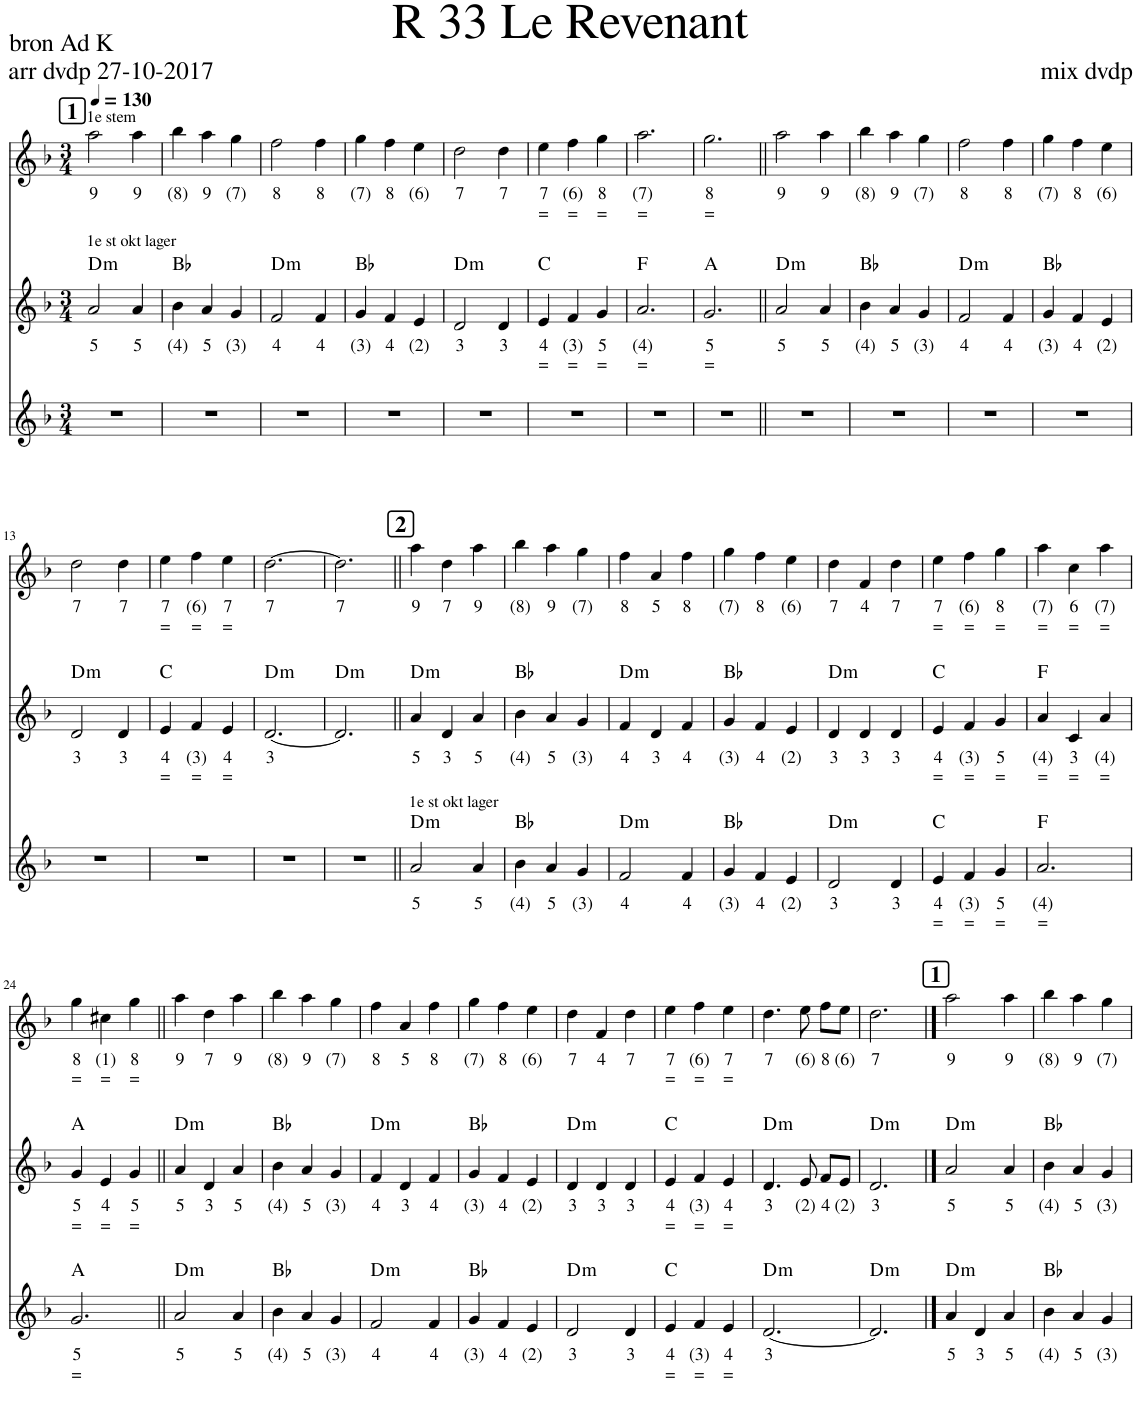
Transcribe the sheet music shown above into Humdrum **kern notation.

**kern	**text	**text	**kern	**text	**text	**harte	**kern	**text	**text
*part3	*part3	*part3	*part2	*part2	*part2	*part2	*part1	*part1	*part1
*staff3	*staff3	*staff3	*staff2	*staff2	*staff2	*	*staff1	*staff1	*staff1
*I"Stem	*	*	*I"Stem	*	*	*	*I"Stem	*	*
*clefG2	*	*	*clefG2	*	*	*	*clefG2	*	*
*k[b-]	*	*	*k[b-]	*	*	*	*k[b-]	*	*
*M3/4	*	*	*M3/4	*	*	*	*M3/4	*	*
*MM130	*	*	*MM130	*	*	*	*MM130	*	*
!!LO:REH:place=s1:a:B:cj:fs=14:t=1
=1	=1	=1	=1	=1	=1	=1	=1	=1	=1
!	!	!	!	!	!	!	!LO:TX:a:t=1e stem	!	!
!	!	!	!LO:TX:a:t=1e st okt lager	!	!	!	!	!	!
!	!	!	!	!LO:LY:b	!	!LO:H:kt=m	!	!LO:LY:b	!
2.r	.	.	2a/	5	.	D:min	2aa\	9	.
!	!	!	!	!LO:LY:b	!	!	!	!LO:LY:b	!
.	.	.	4a/	5	.	.	4aa\	9	.
=2	=2	=2	=2	=2	=2	=2	=2	=2	=2
!	!	!	!	!LO:LY:b	!	!	!	!LO:LY:b	!
2.r	.	.	4b-\	(4)	.	Bb:maj	4bb-\	(8)	.
!	!	!	!	!LO:LY:b	!	!	!	!LO:LY:b	!
.	.	.	4a/	5	.	.	4aa\	9	.
!	!	!	!	!LO:LY:b	!	!	!	!LO:LY:b	!
.	.	.	4g/	(3)	.	.	4gg\	(7)	.
=3	=3	=3	=3	=3	=3	=3	=3	=3	=3
!	!	!	!	!LO:LY:b	!	!LO:H:kt=m	!	!LO:LY:b	!
2.r	.	.	2f/	4	.	D:min	2ff\	8	.
!	!	!	!	!LO:LY:b	!	!	!	!LO:LY:b	!
.	.	.	4f/	4	.	.	4ff\	8	.
=4	=4	=4	=4	=4	=4	=4	=4	=4	=4
!	!	!	!	!LO:LY:b	!	!	!	!LO:LY:b	!
2.r	.	.	4g/	(3)	.	Bb:maj	4gg\	(7)	.
!	!	!	!	!LO:LY:b	!	!	!	!LO:LY:b	!
.	.	.	4f/	4	.	.	4ff\	8	.
!	!	!	!	!LO:LY:b	!	!	!	!LO:LY:b	!
.	.	.	4e/	(2)	.	.	4ee\	(6)	.
=5	=5	=5	=5	=5	=5	=5	=5	=5	=5
!	!	!	!	!LO:LY:b	!	!LO:H:kt=m	!	!LO:LY:b	!
2.r	.	.	2d/	3	.	D:min	2dd\	7	.
!	!	!	!	!LO:LY:b	!	!	!	!LO:LY:b	!
.	.	.	4d/	3	.	.	4dd\	7	.
=6	=6	=6	=6	=6	=6	=6	=6	=6	=6
!	!	!	!	!LO:LY:b	!LO:LY:b	!	!	!LO:LY:b	!LO:LY:b
2.r	.	.	4e/	4	=	C:maj	4ee\	7	=
!	!	!	!	!LO:LY:b	!LO:LY:b	!	!	!LO:LY:b	!LO:LY:b
.	.	.	4f/	(3)	=	.	4ff\	(6)	=
!	!	!	!	!LO:LY:b	!LO:LY:b	!	!	!LO:LY:b	!LO:LY:b
.	.	.	4g/	5	=	.	4gg\	8	=
=7	=7	=7	=7	=7	=7	=7	=7	=7	=7
!	!	!	!	!LO:LY:b	!LO:LY:b	!	!	!LO:LY:b	!LO:LY:b
2.r	.	.	2.a/	(4)	=	F:maj	2.aa\	(7)	=
=8	=8	=8	=8	=8	=8	=8	=8	=8	=8
!	!	!	!	!LO:LY:b	!LO:LY:b	!	!	!LO:LY:b	!LO:LY:b
2.r	.	.	2.g/	5	=	A:maj	2.gg\	8	=
=9||	=9||	=9||	=9||	=9||	=9||	=9||	=9||	=9||	=9||
!	!	!	!	!LO:LY:b	!	!LO:H:kt=m	!	!LO:LY:b	!
2.r	.	.	2a/	5	.	D:min	2aa\	9	.
!	!	!	!	!LO:LY:b	!	!	!	!LO:LY:b	!
.	.	.	4a/	5	.	.	4aa\	9	.
=10	=10	=10	=10	=10	=10	=10	=10	=10	=10
!	!	!	!	!LO:LY:b	!	!	!	!LO:LY:b	!
2.r	.	.	4b-\	(4)	.	Bb:maj	4bb-\	(8)	.
!	!	!	!	!LO:LY:b	!	!	!	!LO:LY:b	!
.	.	.	4a/	5	.	.	4aa\	9	.
!	!	!	!	!LO:LY:b	!	!	!	!LO:LY:b	!
.	.	.	4g/	(3)	.	.	4gg\	(7)	.
=11	=11	=11	=11	=11	=11	=11	=11	=11	=11
!	!	!	!	!LO:LY:b	!	!LO:H:kt=m	!	!LO:LY:b	!
2.r	.	.	2f/	4	.	D:min	2ff\	8	.
!	!	!	!	!LO:LY:b	!	!	!	!LO:LY:b	!
.	.	.	4f/	4	.	.	4ff\	8	.
=12	=12	=12	=12	=12	=12	=12	=12	=12	=12
!	!	!	!	!LO:LY:b	!	!	!	!LO:LY:b	!
2.r	.	.	4g/	(3)	.	Bb:maj	4gg\	(7)	.
!	!	!	!	!LO:LY:b	!	!	!	!LO:LY:b	!
.	.	.	4f/	4	.	.	4ff\	8	.
!	!	!	!	!LO:LY:b	!	!	!	!LO:LY:b	!
.	.	.	4e/	(2)	.	.	4ee\	(6)	.
!!LO:LB:g=z
=13	=13	=13	=13	=13	=13	=13	=13	=13	=13
!	!	!	!	!LO:LY:b	!	!LO:H:kt=m	!	!LO:LY:b	!
2.r	.	.	2d/	3	.	D:min	2dd\	7	.
!	!	!	!	!LO:LY:b	!	!	!	!LO:LY:b	!
.	.	.	4d/	3	.	.	4dd\	7	.
=14	=14	=14	=14	=14	=14	=14	=14	=14	=14
!	!	!	!	!LO:LY:b	!LO:LY:b	!	!	!LO:LY:b	!LO:LY:b
2.r	.	.	4e/	4	=	C:maj	4ee\	7	=
!	!	!	!	!LO:LY:b	!LO:LY:b	!	!	!LO:LY:b	!LO:LY:b
.	.	.	4f/	(3)	=	.	4ff\	(6)	=
!	!	!	!	!LO:LY:b	!LO:LY:b	!	!	!LO:LY:b	!LO:LY:b
.	.	.	4e/	4	=	.	4ee\	7	=
=15	=15	=15	=15	=15	=15	=15	=15	=15	=15
!	!	!	!	!LO:LY:b	!	!LO:H:kt=m	!	!LO:LY:b	!
2.r	.	.	[2.d/	3	.	D:min	[2.dd\	7	.
=16	=16	=16	=16	=16	=16	=16	=16	=16	=16
!	!	!	!	!	!	!LO:H:kt=m	!	!LO:LY:b	!
2.r	.	.	2.d/]	.	.	D:min	2.dd\]	7	.
!!LO:REH:place=s1:a:B:cj:fs=14:t=2
=17||	=17||	=17||	=17||	=17||	=17||	=17||	=17||	=17||	=17||
!LO:TX:a:t=1e st okt lager	!	!	!	!	!	!	!	!	!
!	!LO:LY:b	!	!	!LO:LY:b	!	!LO:H:kt=m	!	!LO:LY:b	!
2a/	5	.	4a/	5	.	D:min	4aa\	9	.
!	!	!	!	!LO:LY:b	!	!	!	!LO:LY:b	!
.	.	.	4d/	3	.	.	4dd\	7	.
!	!LO:LY:b	!	!	!LO:LY:b	!	!	!	!LO:LY:b	!
4a/	5	.	4a/	5	.	.	4aa\	9	.
=18	=18	=18	=18	=18	=18	=18	=18	=18	=18
!	!LO:LY:b	!	!	!LO:LY:b	!	!	!	!LO:LY:b	!
4b-\	(4)	.	4b-\	(4)	.	Bb:maj	4bb-\	(8)	.
!	!LO:LY:b	!	!	!LO:LY:b	!	!	!	!LO:LY:b	!
4a/	5	.	4a/	5	.	.	4aa\	9	.
!	!LO:LY:b	!	!	!LO:LY:b	!	!	!	!LO:LY:b	!
4g/	(3)	.	4g/	(3)	.	.	4gg\	(7)	.
=19	=19	=19	=19	=19	=19	=19	=19	=19	=19
!	!LO:LY:b	!	!	!LO:LY:b	!	!LO:H:kt=m	!	!LO:LY:b	!
2f/	4	.	4f/	4	.	D:min	4ff\	8	.
!	!	!	!	!LO:LY:b	!	!	!	!LO:LY:b	!
.	.	.	4d/	3	.	.	4a/	5	.
!	!LO:LY:b	!	!	!LO:LY:b	!	!	!	!LO:LY:b	!
4f/	4	.	4f/	4	.	.	4ff\	8	.
=20	=20	=20	=20	=20	=20	=20	=20	=20	=20
!	!LO:LY:b	!	!	!LO:LY:b	!	!	!	!LO:LY:b	!
4g/	(3)	.	4g/	(3)	.	Bb:maj	4gg\	(7)	.
!	!LO:LY:b	!	!	!LO:LY:b	!	!	!	!LO:LY:b	!
4f/	4	.	4f/	4	.	.	4ff\	8	.
!	!LO:LY:b	!	!	!LO:LY:b	!	!	!	!LO:LY:b	!
4e/	(2)	.	4e/	(2)	.	.	4ee\	(6)	.
=21	=21	=21	=21	=21	=21	=21	=21	=21	=21
!	!LO:LY:b	!	!	!LO:LY:b	!	!LO:H:kt=m	!	!LO:LY:b	!
2d/	3	.	4d/	3	.	D:min	4dd\	7	.
!	!	!	!	!LO:LY:b	!	!	!	!LO:LY:b	!
.	.	.	4d/	3	.	.	4f/	4	.
!	!LO:LY:b	!	!	!LO:LY:b	!	!	!	!LO:LY:b	!
4d/	3	.	4d/	3	.	.	4dd\	7	.
=22	=22	=22	=22	=22	=22	=22	=22	=22	=22
!	!LO:LY:b	!LO:LY:b	!	!LO:LY:b	!LO:LY:b	!	!	!LO:LY:b	!LO:LY:b
4e/	4	=	4e/	4	=	C:maj	4ee\	7	=
!	!LO:LY:b	!LO:LY:b	!	!LO:LY:b	!LO:LY:b	!	!	!LO:LY:b	!LO:LY:b
4f/	(3)	=	4f/	(3)	=	.	4ff\	(6)	=
!	!LO:LY:b	!LO:LY:b	!	!LO:LY:b	!LO:LY:b	!	!	!LO:LY:b	!LO:LY:b
4g/	5	=	4g/	5	=	.	4gg\	8	=
=23	=23	=23	=23	=23	=23	=23	=23	=23	=23
!	!LO:LY:b	!LO:LY:b	!	!LO:LY:b	!LO:LY:b	!	!	!LO:LY:b	!LO:LY:b
2.a/	(4)	=	4a/	(4)	=	F:maj	4aa\	(7)	=
!	!	!	!	!LO:LY:b	!LO:LY:b	!	!	!LO:LY:b	!LO:LY:b
.	.	.	4c/	3	=	.	4cc\	6	=
!	!	!	!	!LO:LY:b	!LO:LY:b	!	!	!LO:LY:b	!LO:LY:b
.	.	.	4a/	(4)	=	.	4aa\	(7)	=
!!LO:LB:g=z
=24	=24	=24	=24	=24	=24	=24	=24	=24	=24
!	!LO:LY:b	!LO:LY:b	!	!LO:LY:b	!LO:LY:b	!	!	!LO:LY:b	!LO:LY:b
2.g/	5	=	4g/	5	=	A:maj	4gg\	8	=
!	!	!	!	!LO:LY:b	!LO:LY:b	!	!	!LO:LY:b	!LO:LY:b
.	.	.	4e/	4	=	.	4cc#X\	(1)	=
!	!	!	!	!LO:LY:b	!LO:LY:b	!	!	!LO:LY:b	!LO:LY:b
.	.	.	4g/	5	=	.	4gg\	8	=
=25||	=25||	=25||	=25||	=25||	=25||	=25||	=25||	=25||	=25||
!	!LO:LY:b	!	!	!LO:LY:b	!	!LO:H:kt=m	!	!LO:LY:b	!
2a/	5	.	4a/	5	.	D:min	4aa\	9	.
!	!	!	!	!LO:LY:b	!	!	!	!LO:LY:b	!
.	.	.	4d/	3	.	.	4dd\	7	.
!	!LO:LY:b	!	!	!LO:LY:b	!	!	!	!LO:LY:b	!
4a/	5	.	4a/	5	.	.	4aa\	9	.
=26	=26	=26	=26	=26	=26	=26	=26	=26	=26
!	!LO:LY:b	!	!	!LO:LY:b	!	!	!	!LO:LY:b	!
4b-\	(4)	.	4b-\	(4)	.	Bb:maj	4bb-\	(8)	.
!	!LO:LY:b	!	!	!LO:LY:b	!	!	!	!LO:LY:b	!
4a/	5	.	4a/	5	.	.	4aa\	9	.
!	!LO:LY:b	!	!	!LO:LY:b	!	!	!	!LO:LY:b	!
4g/	(3)	.	4g/	(3)	.	.	4gg\	(7)	.
=27	=27	=27	=27	=27	=27	=27	=27	=27	=27
!	!LO:LY:b	!	!	!LO:LY:b	!	!LO:H:kt=m	!	!LO:LY:b	!
2f/	4	.	4f/	4	.	D:min	4ff\	8	.
!	!	!	!	!LO:LY:b	!	!	!	!LO:LY:b	!
.	.	.	4d/	3	.	.	4a/	5	.
!	!LO:LY:b	!	!	!LO:LY:b	!	!	!	!LO:LY:b	!
4f/	4	.	4f/	4	.	.	4ff\	8	.
=28	=28	=28	=28	=28	=28	=28	=28	=28	=28
!	!LO:LY:b	!	!	!LO:LY:b	!	!	!	!LO:LY:b	!
4g/	(3)	.	4g/	(3)	.	Bb:maj	4gg\	(7)	.
!	!LO:LY:b	!	!	!LO:LY:b	!	!	!	!LO:LY:b	!
4f/	4	.	4f/	4	.	.	4ff\	8	.
!	!LO:LY:b	!	!	!LO:LY:b	!	!	!	!LO:LY:b	!
4e/	(2)	.	4e/	(2)	.	.	4ee\	(6)	.
=29	=29	=29	=29	=29	=29	=29	=29	=29	=29
!	!LO:LY:b	!	!	!LO:LY:b	!	!LO:H:kt=m	!	!LO:LY:b	!
2d/	3	.	4d/	3	.	D:min	4dd\	7	.
!	!	!	!	!LO:LY:b	!	!	!	!LO:LY:b	!
.	.	.	4d/	3	.	.	4f/	4	.
!	!LO:LY:b	!	!	!LO:LY:b	!	!	!	!LO:LY:b	!
4d/	3	.	4d/	3	.	.	4dd\	7	.
=30	=30	=30	=30	=30	=30	=30	=30	=30	=30
!	!LO:LY:b	!LO:LY:b	!	!LO:LY:b	!LO:LY:b	!	!	!LO:LY:b	!LO:LY:b
4e/	4	=	4e/	4	=	C:maj	4ee\	7	=
!	!LO:LY:b	!LO:LY:b	!	!LO:LY:b	!LO:LY:b	!	!	!LO:LY:b	!LO:LY:b
4f/	(3)	=	4f/	(3)	=	.	4ff\	(6)	=
!	!LO:LY:b	!LO:LY:b	!	!LO:LY:b	!LO:LY:b	!	!	!LO:LY:b	!LO:LY:b
4e/	4	=	4e/	4	=	.	4ee\	7	=
=31	=31	=31	=31	=31	=31	=31	=31	=31	=31
!	!LO:LY:b	!	!	!LO:LY:b	!	!LO:H:kt=m	!	!LO:LY:b	!
[2.d/	3	.	4.d/	3	.	D:min	4.dd\	7	.
!	!	!	!	!LO:LY:b	!	!	!	!LO:LY:b	!
.	.	.	8e/	(2)	.	.	8ee\	(6)	.
!	!	!	!	!LO:LY:b	!	!	!	!LO:LY:b	!
.	.	.	8f/L	4	.	.	8ff\L	8	.
!	!	!	!	!LO:LY:b	!	!	!	!LO:LY:b	!
.	.	.	8e/J	(2)	.	.	8ee\J	(6)	.
=32	=32	=32	=32	=32	=32	=32	=32	=32	=32
!	!	!	!	!LO:LY:b	!	!LO:H:kt=m	!	!LO:LY:b	!
2.d/]	.	.	2.d/	3	.	D:min	2.dd\	7	.
!!LO:REH:place=s1:a:B:cj:fs=14:t=1
==33	==33	==33	==33	==33	==33	==33	==33	==33	==33
!	!LO:LY:b	!	!	!LO:LY:b	!	!LO:H:kt=m	!	!LO:LY:b	!
4a/	5	.	2a/	5	.	D:min	2aa\	9	.
!	!LO:LY:b	!	!	!	!	!	!	!	!
4d/	3	.	.	.	.	.	.	.	.
!	!LO:LY:b	!	!	!LO:LY:b	!	!	!	!LO:LY:b	!
4a/	5	.	4a/	5	.	.	4aa\	9	.
=34	=34	=34	=34	=34	=34	=34	=34	=34	=34
!	!LO:LY:b	!	!	!LO:LY:b	!	!	!	!LO:LY:b	!
4b-\	(4)	.	4b-\	(4)	.	Bb:maj	4bb-\	(8)	.
!	!LO:LY:b	!	!	!LO:LY:b	!	!	!	!LO:LY:b	!
4a/	5	.	4a/	5	.	.	4aa\	9	.
!	!LO:LY:b	!	!	!LO:LY:b	!	!	!	!LO:LY:b	!
4g/	(3)	.	4g/	(3)	.	.	4gg\	(7)	.
=	=	=	=	=	=	=	=	=	=
*-	*-	*-	*-	*-	*-	*-	*-	*-	*-
